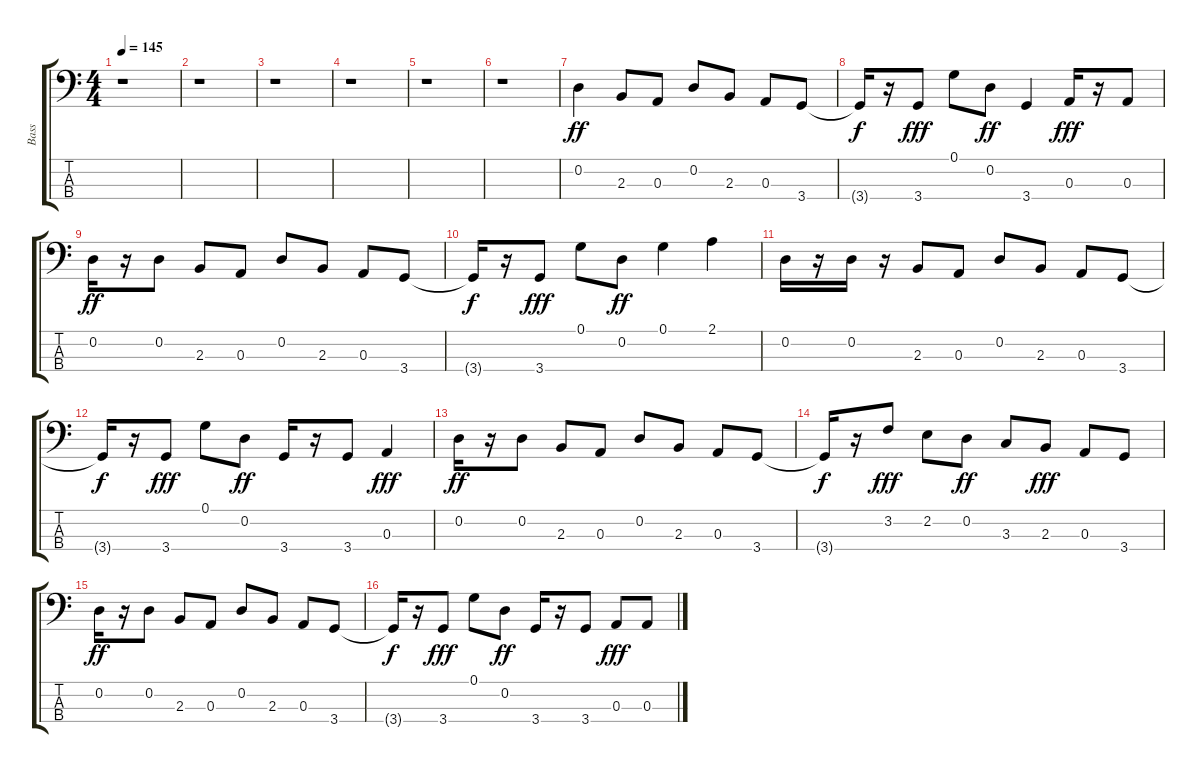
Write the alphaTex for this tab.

\track ("Bass " "Bass ") {instrument synthbass1}
\staff {score tabs}
\tuning (G2 D2 A1 E1) {hide}
\ts (4 4)
\tempo 145
\clef f4
\ks c
r.1{dy ff} |
r.1 |
r.1 |
r.1 |
r.1 |
r.1 |
0.2.4 2.3.8 0.3.8 0.2.8 2.3.8 0.3.8 3.4.8 |
3.4{t}.16{dy f} r.16 3.4.8{dy fff} 0.1.8 0.2.8{dy ff} 3.4.4 0.3.16{dy fff} r.16 0.3.8 |
0.2.16{dy ff} r.16 0.2.8 2.3.8 0.3.8 0.2.8 2.3.8 0.3.8 3.4.8 |
3.4{t}.16{dy f} r.16 3.4.8{dy fff} 0.1.8 0.2.8{dy ff} 0.1.4 2.1.4 |
0.2.16 r.16 0.2.16 r.16 2.3.8 0.3.8 0.2.8 2.3.8 0.3.8 3.4.8 |
3.4{t}.16{dy f} r.16 3.4.8{dy fff} 0.1.8 0.2.8{dy ff} 3.4.16 r.16 3.4.8 0.3.4{dy fff} |
0.2.16{dy ff} r.16 0.2.8 2.3.8 0.3.8 0.2.8 2.3.8 0.3.8 3.4.8 |
3.4{t}.16{dy f} r.16 3.2.8{dy fff} 2.2.8 0.2.8{dy ff} 3.3.8 2.3.8{dy fff} 0.3.8 3.4.8 |
0.2.16{dy ff} r.16 0.2.8 2.3.8 0.3.8 0.2.8 2.3.8 0.3.8 3.4.8 |
3.4{t}.16{dy f} r.16 3.4.8{dy fff} 0.1.8 0.2.8{dy ff} 3.4.16 r.16 3.4.8 0.3.8{dy fff} 0.3.8
